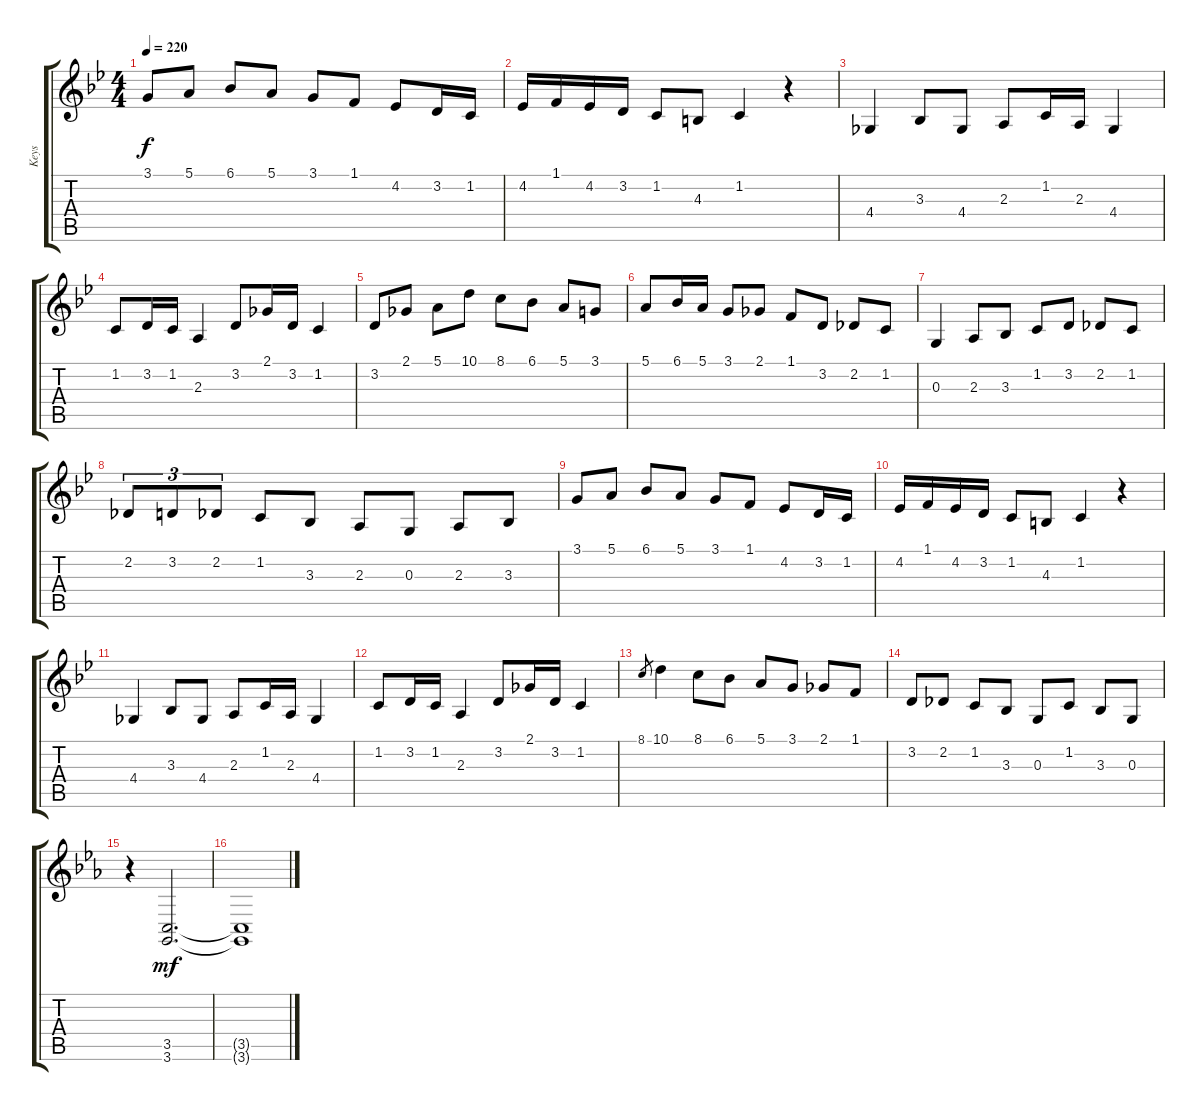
\track ("Keys" "Keys") {instrument churchorgan}
\staff {score tabs}
\tuning (E4 B3 G3 D3 A2 E2) {hide}
\ts (4 4)
\tempo 220
\clef g2
\ks gminor
3.1.8{dy f} 5.1.8 6.1.8 5.1.8 3.1.8 1.1.8 4.2.8 3.2.16 1.2.16 |
4.2.16 1.1.16 4.2.16 3.2.16 1.2.8 4.3.8 1.2.4 r.4 |
4.4.4 3.3.8 4.4.8 2.3.8 1.2.16 2.3.16 4.4.4 |
1.2.8 3.2.16 1.2.16 2.3.4 3.2.8 2.1.16 3.2.16 1.2.4 |
3.2.8 2.1.8 5.1.8 10.1.8 8.1.8 6.1.8 5.1.8 3.1.8 |
5.1.8 6.1.16 5.1.16 3.1.8 2.1.8 1.1.8 3.2.8 2.2.8 1.2.8 |
0.3.4 2.3.8 3.3.8 1.2.8 3.2.8 2.2.8 1.2.8 |
2.2.8{tu (3 2)} 3.2.8{tu (3 2)} 2.2.8{tu (3 2)} 1.2.8 3.3.8 2.3.8 0.3.8 2.3.8 3.3.8 |
3.1.8 5.1.8 6.1.8 5.1.8 3.1.8 1.1.8 4.2.8 3.2.16 1.2.16 |
4.2.16 1.1.16 4.2.16 3.2.16 1.2.8 4.3.8 1.2.4 r.4 |
4.4.4 3.3.8 4.4.8 2.3.8 1.2.16 2.3.16 4.4.4 |
1.2.8 3.2.16 1.2.16 2.3.4 3.2.8 2.1.16 3.2.16 1.2.4 |
8.1.8{gr} 10.1.4 8.1.8 6.1.8 5.1.8 3.1.8 2.1.8 1.1.8 |
3.2.8 2.2.8 1.2.8 3.3.8 0.3.8 1.2.8 3.3.8 0.3.8 |
\ks cminor
r.4 (3.5 3.6).2{d dy mf volume 11} |
(3.5{t} 3.6{t}).1
